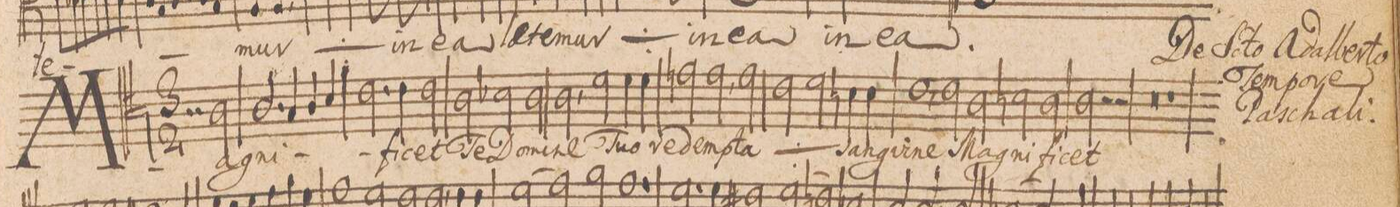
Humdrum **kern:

**kern	**text
*I"TENOR.	*
*clefC4	*
*k[]	*
*M3/2	*
2r	.
2r	.
*2\right	*
2A\	Ma-
=2-	=2-
2.A/	-gni-
4G/	.
4A/	.
4B/	.
=3-	=3-
2.c\	.
4c\	-fi-
2c\	-cet
=4-	=4-
2A\	Te
2B-X\	Do-
2A\	-mi-
=5-	=5-
2A,\	-ne
2d\	Tu-
4d\	-o
4d\	re-
=6-	=6-
2en\	-dem-
2e,\	-pta
*	*ij
2e\	re-
=7-	=7-
2c\	-dem-
2d\	-pta
*	*Xij
4Bn\	san-
4B\	-gui-
=8-	=8-
1c\,	-ne
2c\	Ma-
=9-	=9-
2A\	.
2Bn\	-gni-
2A\	-fi-
=10-	=10-
2A\	-cet
2r	.
2r	.
=11-	=11-
0.r	.
=12-	=12-
=13-	=13-
1.r	.
*-	*-
